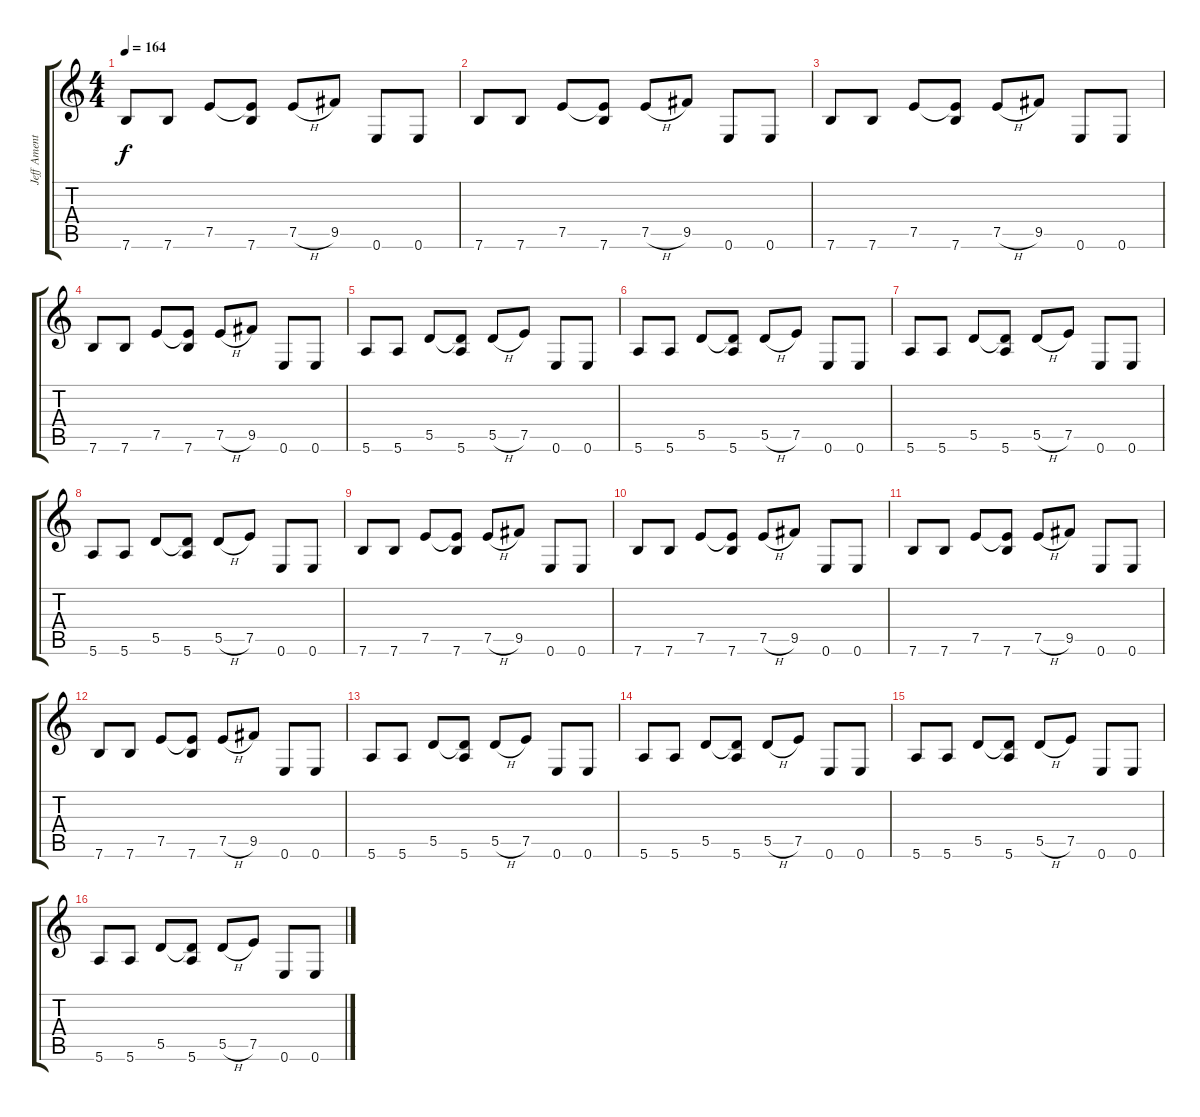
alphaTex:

\track ("Jeff Ament" "Jeff Ament") {instrument electricbassfinger}
\staff {score tabs}
\tuning (E4 B3 G3 D3 A2 E2) {hide}
\ts (4 4)
\tempo 164
\clef g2
\ks c
7.6.8{dy f} 7.6.8 7.5.8 (7.5{t} 7.6).8 7.5{h}.8 9.5.8 0.6.8 0.6.8 |
7.6.8 7.6.8 7.5.8 (7.5{t} 7.6).8 7.5{h}.8 9.5.8 0.6.8 0.6.8 |
7.6.8 7.6.8 7.5.8 (7.5{t} 7.6).8 7.5{h}.8 9.5.8 0.6.8 0.6.8 |
7.6.8 7.6.8 7.5.8 (7.5{t} 7.6).8 7.5{h}.8 9.5.8 0.6.8 0.6.8 |
5.6.8 5.6.8 5.5.8 (5.5{t} 5.6).8 5.5{h}.8 7.5.8 0.6.8 0.6.8 |
5.6.8 5.6.8 5.5.8 (5.5{t} 5.6).8 5.5{h}.8 7.5.8 0.6.8 0.6.8 |
5.6.8 5.6.8 5.5.8 (5.5{t} 5.6).8 5.5{h}.8 7.5.8 0.6.8 0.6.8 |
5.6.8 5.6.8 5.5.8 (5.5{t} 5.6).8 5.5{h}.8 7.5.8 0.6.8 0.6.8 |
7.6.8 7.6.8 7.5.8 (7.5{t} 7.6).8 7.5{h}.8 9.5.8 0.6.8 0.6.8 |
7.6.8 7.6.8 7.5.8 (7.5{t} 7.6).8 7.5{h}.8 9.5.8 0.6.8 0.6.8 |
7.6.8 7.6.8 7.5.8 (7.5{t} 7.6).8 7.5{h}.8 9.5.8 0.6.8 0.6.8 |
7.6.8 7.6.8 7.5.8 (7.5{t} 7.6).8 7.5{h}.8 9.5.8 0.6.8 0.6.8 |
5.6.8 5.6.8 5.5.8 (5.5{t} 5.6).8 5.5{h}.8 7.5.8 0.6.8 0.6.8 |
5.6.8 5.6.8 5.5.8 (5.5{t} 5.6).8 5.5{h}.8 7.5.8 0.6.8 0.6.8 |
5.6.8 5.6.8 5.5.8 (5.5{t} 5.6).8 5.5{h}.8 7.5.8 0.6.8 0.6.8 |
5.6.8 5.6.8 5.5.8 (5.5{t} 5.6).8 5.5{h}.8 7.5.8 0.6.8 0.6.8
